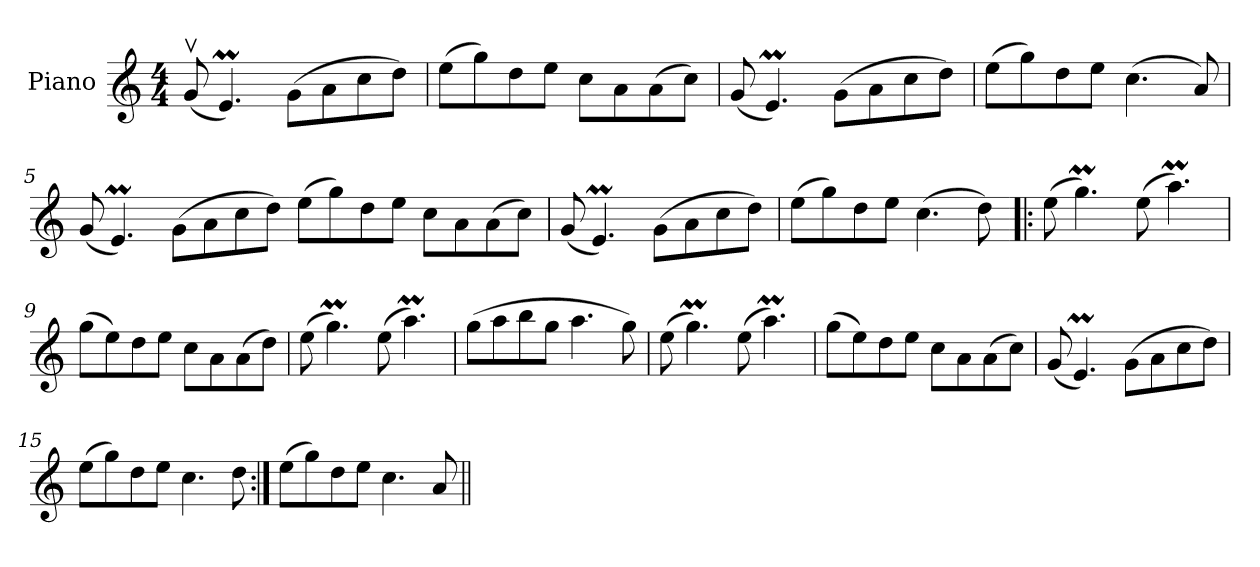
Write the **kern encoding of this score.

**kern
*part1
*staff1
*I"Piano
*I'Pno
*clefG2
*k[]
*M4/4
=1
(<8gv/
4.em/)
(>8g\L
8a\
8cc\
8dd\J)
=2
(>8ee\L
8gg\)
8dd\
8ee\J
8cc\L
8a\
(>8a\
8cc\J)
=3
(<8g/
4.em/)
(>8g\L
8a\
8cc\
8dd\J)
=4
(>8ee\L
8gg\)
8dd\
8ee\J
(>4.cc\
8a/)
!!LO:LB:g=z
=5
(<8g/
4.em/)
(>8g\L
8a\
8cc\
8dd\J)
(>8ee\L
8gg\)
8dd\
8ee\J
8cc\L
8a\
(>8a\
8cc\J)
=6
(<8g/
4.em/)
(>8g\L
8a\
8cc\
8dd\J)
=7
(>8ee\L
8gg\)
8dd\
8ee\J
(>4.cc\
8dd\)
!!LO:LB:g=z
=8!|:
(>8ee\
4.ggM\)
(>8ee\
4.aaM\)
=9
(>8gg\L
8ee\)
8dd\
8ee\J
8cc\L
8a\
(>8a\
8dd\J)
=10
(>8ee\
4.ggM\)
(>8ee\
4.aaM\)
=11
(>8gg\L
8aa\
8bb\
8gg\J
4.aa\
8gg\)
!!LO:LB:g=z
=12
(>8ee\
4.ggM\)
(>8ee\
4.aaM\)
=13
(>8gg\L
8ee\)
8dd\
8ee\J
8cc\L
8a\
(>8a\
8cc\J)
=14
(<8g/
4.em/)
(>8g\L
8a\
8cc\
8dd\J)
=15
(>8ee\L
8gg\)
8dd\
8ee\J
4.cc\
8dd\
=16:|!
(>8ee\L
8gg\)
8dd\
8ee\J
4.cc\
8a/
=||
*-
